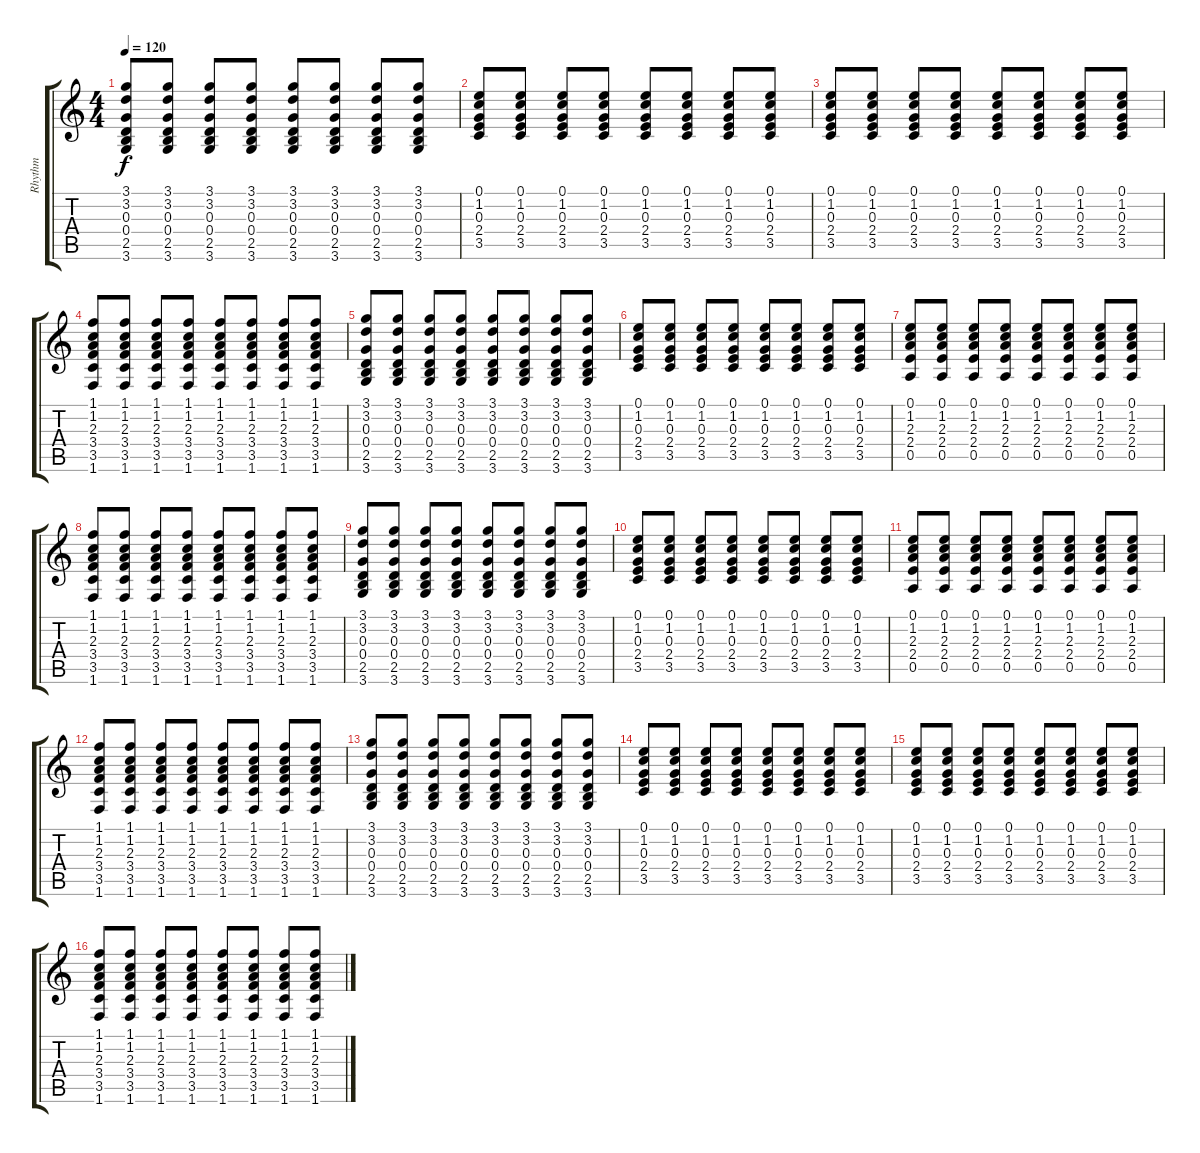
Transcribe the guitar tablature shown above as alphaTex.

\track ("Rhythm" "Rhythm") {instrument acousticguitarsteel}
\staff {score tabs}
\tuning (E4 B3 G3 D3 A2 E2) {hide}
\ts (4 4)
\tempo 120
\clef g2
\ks c
(3.1 3.2 0.3 0.4 2.5 3.6).8{dy f} (3.1 3.2 0.3 0.4 2.5 3.6).8 (3.1 3.2 0.3 0.4 2.5 3.6).8 (3.1 3.2 0.3 0.4 2.5 3.6).8 (3.1 3.2 0.3 0.4 2.5 3.6).8 (3.1 3.2 0.3 0.4 2.5 3.6).8 (3.1 3.2 0.3 0.4 2.5 3.6).8 (3.1 3.2 0.3 0.4 2.5 3.6).8 |
(0.1 1.2 0.3 2.4 3.5).8 (0.1 1.2 0.3 2.4 3.5).8 (0.1 1.2 0.3 2.4 3.5).8 (0.1 1.2 0.3 2.4 3.5).8 (0.1 1.2 0.3 2.4 3.5).8 (0.1 1.2 0.3 2.4 3.5).8 (0.1 1.2 0.3 2.4 3.5).8 (0.1 1.2 0.3 2.4 3.5).8 |
(0.1 1.2 0.3 2.4 3.5).8 (0.1 1.2 0.3 2.4 3.5).8 (0.1 1.2 0.3 2.4 3.5).8 (0.1 1.2 0.3 2.4 3.5).8 (0.1 1.2 0.3 2.4 3.5).8 (0.1 1.2 0.3 2.4 3.5).8 (0.1 1.2 0.3 2.4 3.5).8 (0.1 1.2 0.3 2.4 3.5).8 |
(1.1 1.2 2.3 3.4 3.5 1.6).8 (1.1 1.2 2.3 3.4 3.5 1.6).8 (1.1 1.2 2.3 3.4 3.5 1.6).8 (1.1 1.2 2.3 3.4 3.5 1.6).8 (1.1 1.2 2.3 3.4 3.5 1.6).8 (1.1 1.2 2.3 3.4 3.5 1.6).8 (1.1 1.2 2.3 3.4 3.5 1.6).8 (1.1 1.2 2.3 3.4 3.5 1.6).8 |
(3.1 3.2 0.3 0.4 2.5 3.6).8 (3.1 3.2 0.3 0.4 2.5 3.6).8 (3.1 3.2 0.3 0.4 2.5 3.6).8 (3.1 3.2 0.3 0.4 2.5 3.6).8 (3.1 3.2 0.3 0.4 2.5 3.6).8 (3.1 3.2 0.3 0.4 2.5 3.6).8 (3.1 3.2 0.3 0.4 2.5 3.6).8 (3.1 3.2 0.3 0.4 2.5 3.6).8 |
(0.1 1.2 0.3 2.4 3.5).8 (0.1 1.2 0.3 2.4 3.5).8 (0.1 1.2 0.3 2.4 3.5).8 (0.1 1.2 0.3 2.4 3.5).8 (0.1 1.2 0.3 2.4 3.5).8 (0.1 1.2 0.3 2.4 3.5).8 (0.1 1.2 0.3 2.4 3.5).8 (0.1 1.2 0.3 2.4 3.5).8 |
(0.1 1.2 2.3 2.4 0.5).8 (0.1 1.2 2.3 2.4 0.5).8 (0.1 1.2 2.3 2.4 0.5).8 (0.1 1.2 2.3 2.4 0.5).8 (0.1 1.2 2.3 2.4 0.5).8 (0.1 1.2 2.3 2.4 0.5).8 (0.1 1.2 2.3 2.4 0.5).8 (0.1 1.2 2.3 2.4 0.5).8 |
(1.1 1.2 2.3 3.4 3.5 1.6).8 (1.1 1.2 2.3 3.4 3.5 1.6).8 (1.1 1.2 2.3 3.4 3.5 1.6).8 (1.1 1.2 2.3 3.4 3.5 1.6).8 (1.1 1.2 2.3 3.4 3.5 1.6).8 (1.1 1.2 2.3 3.4 3.5 1.6).8 (1.1 1.2 2.3 3.4 3.5 1.6).8 (1.1 1.2 2.3 3.4 3.5 1.6).8 |
(3.1 3.2 0.3 0.4 2.5 3.6).8 (3.1 3.2 0.3 0.4 2.5 3.6).8 (3.1 3.2 0.3 0.4 2.5 3.6).8 (3.1 3.2 0.3 0.4 2.5 3.6).8 (3.1 3.2 0.3 0.4 2.5 3.6).8 (3.1 3.2 0.3 0.4 2.5 3.6).8 (3.1 3.2 0.3 0.4 2.5 3.6).8 (3.1 3.2 0.3 0.4 2.5 3.6).8 |
(0.1 1.2 0.3 2.4 3.5).8 (0.1 1.2 0.3 2.4 3.5).8 (0.1 1.2 0.3 2.4 3.5).8 (0.1 1.2 0.3 2.4 3.5).8 (0.1 1.2 0.3 2.4 3.5).8 (0.1 1.2 0.3 2.4 3.5).8 (0.1 1.2 0.3 2.4 3.5).8 (0.1 1.2 0.3 2.4 3.5).8 |
(0.1 1.2 2.3 2.4 0.5).8 (0.1 1.2 2.3 2.4 0.5).8 (0.1 1.2 2.3 2.4 0.5).8 (0.1 1.2 2.3 2.4 0.5).8 (0.1 1.2 2.3 2.4 0.5).8 (0.1 1.2 2.3 2.4 0.5).8 (0.1 1.2 2.3 2.4 0.5).8 (0.1 1.2 2.3 2.4 0.5).8 |
(1.1 1.2 2.3 3.4 3.5 1.6).8 (1.1 1.2 2.3 3.4 3.5 1.6).8 (1.1 1.2 2.3 3.4 3.5 1.6).8 (1.1 1.2 2.3 3.4 3.5 1.6).8 (1.1 1.2 2.3 3.4 3.5 1.6).8 (1.1 1.2 2.3 3.4 3.5 1.6).8 (1.1 1.2 2.3 3.4 3.5 1.6).8 (1.1 1.2 2.3 3.4 3.5 1.6).8 |
(3.1 3.2 0.3 0.4 2.5 3.6).8 (3.1 3.2 0.3 0.4 2.5 3.6).8 (3.1 3.2 0.3 0.4 2.5 3.6).8 (3.1 3.2 0.3 0.4 2.5 3.6).8 (3.1 3.2 0.3 0.4 2.5 3.6).8 (3.1 3.2 0.3 0.4 2.5 3.6).8 (3.1 3.2 0.3 0.4 2.5 3.6).8 (3.1 3.2 0.3 0.4 2.5 3.6).8 |
(0.1 1.2 0.3 2.4 3.5).8 (0.1 1.2 0.3 2.4 3.5).8 (0.1 1.2 0.3 2.4 3.5).8 (0.1 1.2 0.3 2.4 3.5).8 (0.1 1.2 0.3 2.4 3.5).8 (0.1 1.2 0.3 2.4 3.5).8 (0.1 1.2 0.3 2.4 3.5).8 (0.1 1.2 0.3 2.4 3.5).8 |
(0.1 1.2 0.3 2.4 3.5).8 (0.1 1.2 0.3 2.4 3.5).8 (0.1 1.2 0.3 2.4 3.5).8 (0.1 1.2 0.3 2.4 3.5).8 (0.1 1.2 0.3 2.4 3.5).8 (0.1 1.2 0.3 2.4 3.5).8 (0.1 1.2 0.3 2.4 3.5).8 (0.1 1.2 0.3 2.4 3.5).8 |
(1.1 1.2 2.3 3.4 3.5 1.6).8 (1.1 1.2 2.3 3.4 3.5 1.6).8 (1.1 1.2 2.3 3.4 3.5 1.6).8 (1.1 1.2 2.3 3.4 3.5 1.6).8 (1.1 1.2 2.3 3.4 3.5 1.6).8 (1.1 1.2 2.3 3.4 3.5 1.6).8 (1.1 1.2 2.3 3.4 3.5 1.6).8 (1.1 1.2 2.3 3.4 3.5 1.6).8
